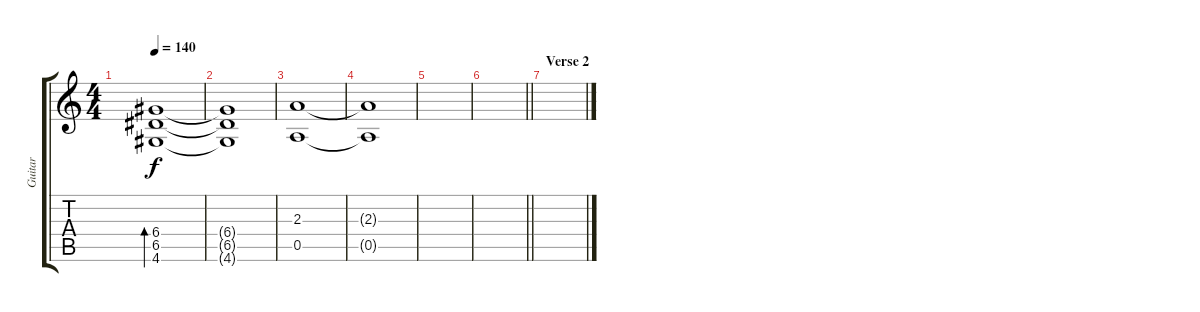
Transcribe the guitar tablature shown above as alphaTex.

\track ("Guitar" "Guitar") {instrument overdrivenguitar}
\staff {score tabs}
\tuning (E4 B3 G3 D3 A2 E2) {hide}
\ts (4 4)
\tempo 140
\clef g2
\ks c
(6.4 6.5 4.6).1{bd 240 dy f volume 4} |
(6.4{t} 6.5{t} 4.6{t}).1 |
(2.3 0.5).1{volume 12} |
(2.3{t} 0.5{t}).1{volume 6} |
|
\barLineRight lightlight
|
\section ("" "Verse 2")
